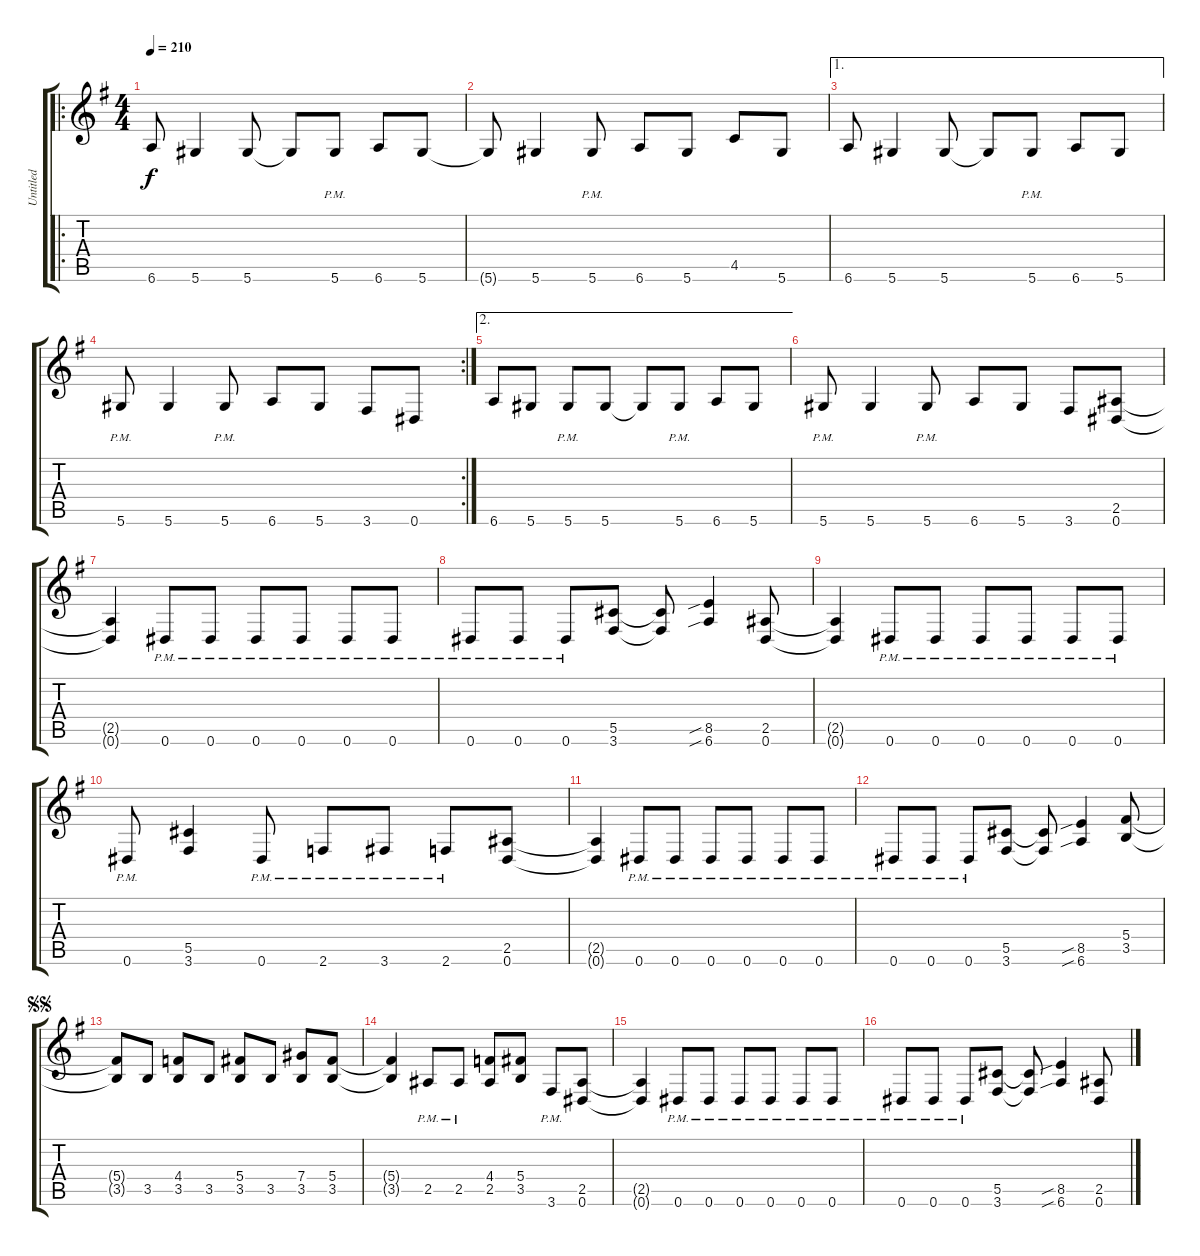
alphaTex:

\track ("Untitled" "Untitled") {instrument distortionguitar}
\staff {score tabs}
\tuning (Eb4 Bb3 Gb3 Db3 Ab2 Eb2) {hide}
\ro
\ts (4 4)
\tempo 210
\clef g2
\ks g
6.6.8{dy f} 5.6.4 5.6.8 5.6{t}.8 5.6{pm}.8 6.6.8 5.6.8 |
5.6{t}.8 5.6.4 5.6{pm}.8 6.6.8 5.6.8 4.5.8 5.6.8 |
\ae 1
6.6.8 5.6.4 5.6.8 5.6{t}.8 5.6{pm}.8 6.6.8 5.6.8 |
\rc 2
5.6{pm}.8 5.6.4 5.6{pm}.8 6.6.8 5.6.8 3.6.8 0.6.8 |
\ae 2
6.6.8 5.6.8 5.6{pm}.8 5.6.8 5.6{t}.8 5.6{pm}.8 6.6.8 5.6.8 |
5.6{pm}.8 5.6.4 5.6{pm}.8 6.6.8 5.6.8 3.6.8 (2.5 0.6).8 |
(2.5{t} 0.6{t}).4 0.6{pm}.8 0.6{pm}.8 0.6{pm}.8 0.6{pm}.8 0.6{pm}.8 0.6{pm}.8 |
0.6{pm}.8 0.6{pm}.8 0.6{pm}.8 (5.5 3.6).8 (5.5{t} 3.6{t}).8 (8.5{sib} 6.6{sib}).4 (2.5 0.6).8 |
(2.5{t} 0.6{t}).4 0.6{pm}.8 0.6{pm}.8 0.6{pm}.8 0.6{pm}.8 0.6{pm}.8 0.6{pm}.8 |
0.6{pm}.8 (5.5 3.6).4 0.6{pm}.8 2.6{pm}.8 3.6{pm}.8 2.6{pm}.8 (2.5 0.6).8 |
(2.5{t} 0.6{t}).4 0.6{pm}.8 0.6{pm}.8 0.6{pm}.8 0.6{pm}.8 0.6{pm}.8 0.6{pm}.8 |
0.6{pm}.8 0.6{pm}.8 0.6{pm}.8 (5.5 3.6).8 (5.5{t} 3.6{t}).8 (8.5{sib} 6.6{sib}).4 (5.4 3.5).8 |
\jump segnosegno
(5.4{t} 3.5{t}).8 3.5.8 (4.4 3.5).8 3.5.8 (5.4 3.5).8 3.5.8 (7.4 3.5).8 (5.4 3.5).8 |
(5.4{t} 3.5{t}).4 2.5{pm}.8 2.5{pm}.8 (4.4 2.5).8 (5.4 3.5).8 3.6{pm}.8 (2.5 0.6).8 |
(2.5{t} 0.6{t}).4 0.6{pm}.8 0.6{pm}.8 0.6{pm}.8 0.6{pm}.8 0.6{pm}.8 0.6{pm}.8 |
0.6{pm}.8 0.6{pm}.8 0.6{pm}.8 (5.5 3.6).8 (5.5{t} 3.6{t}).8 (8.5{sib} 6.6{sib}).4 (2.5 0.6).8
